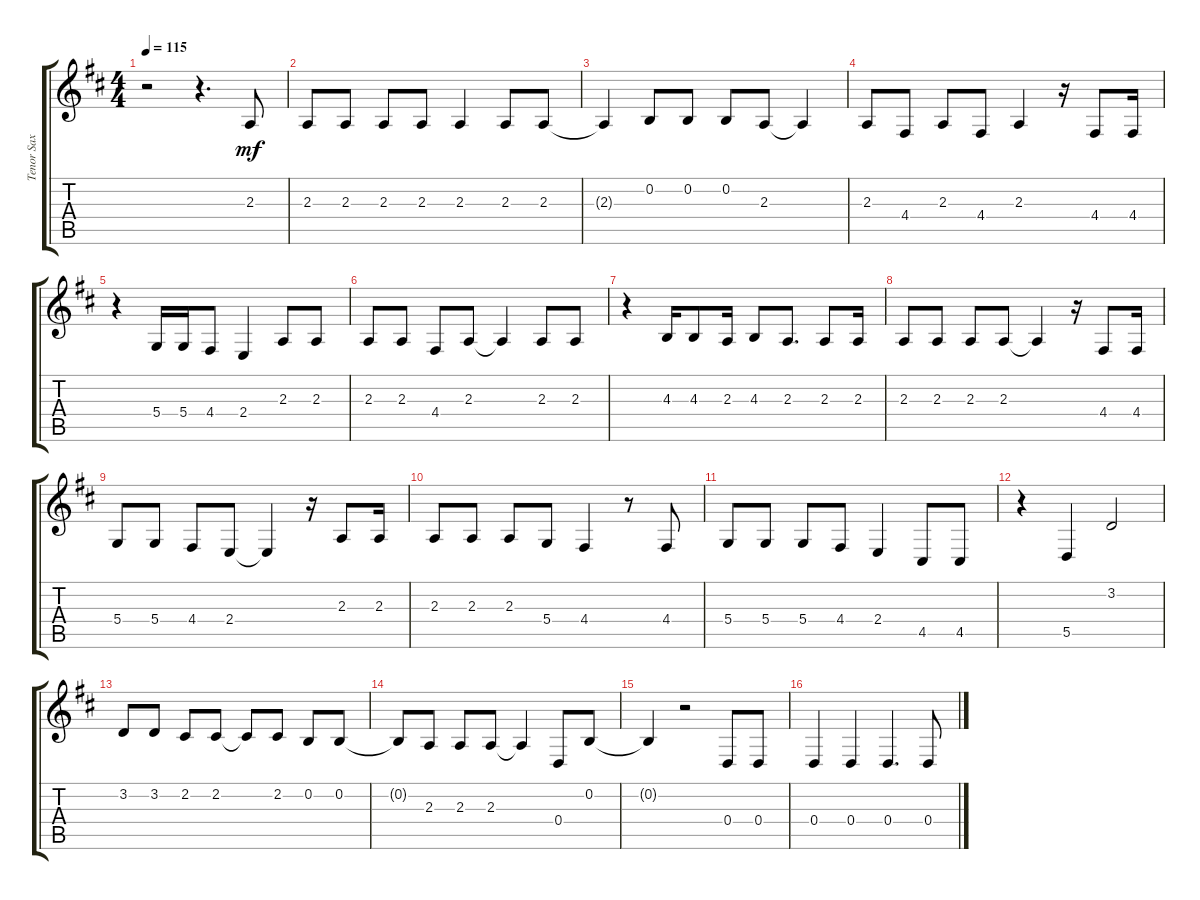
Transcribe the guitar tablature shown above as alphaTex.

\track ("Tenor Sax" "Tenor Sax") {instrument tenorsax}
\staff {score tabs}
\tuning (E4 B3 G3 D3 A2 E2) {hide}
\ts (4 4)
\tempo 115
\clef g2
\ks bminor
r.2{dy mf} r.4{d} 2.3.8 |
2.3.8 2.3.8 2.3.8 2.3.8 2.3.4 2.3.8 2.3.8 |
2.3{t}.4 0.2.8 0.2.8 0.2.8 2.3.8 2.3{t}.4 |
2.3.8 4.4.8 2.3.8 4.4.8 2.3.4 r.16 4.4.8 4.4.16 |
r.4 5.4.16 5.4.16 4.4.8 2.4.4 2.3.8 2.3.8 |
2.3.8 2.3.8 4.4.8 2.3.8 2.3{t}.4 2.3.8 2.3.8 |
r.4 4.3.16 4.3.8 2.3.16 4.3.8 2.3.8{d} 2.3.8 2.3.16 |
2.3.8 2.3.8 2.3.8 2.3.8 2.3{t}.4 r.16 4.4.8 4.4.16 |
5.4.8 5.4.8 4.4.8 2.4.8 2.4{t}.4 r.16 2.3.8 2.3.16 |
2.3.8 2.3.8 2.3.8 5.4.8 4.4.4 r.8 4.4.8 |
5.4.8 5.4.8 5.4.8 4.4.8 2.4.4 4.5.8 4.5.8 |
r.4 5.5.4 3.2.2 |
3.2.8 3.2.8 2.2.8 2.2.8 2.2{t}.8 2.2.8 0.2.8 0.2.8 |
0.2{t}.8 2.3.8 2.3.8 2.3.8 2.3{t}.4 0.4.8 0.2.8 |
0.2{t}.4 r.2 0.4.8 0.4.8 |
0.4.4 0.4.4 0.4.4{d} 0.4.8
